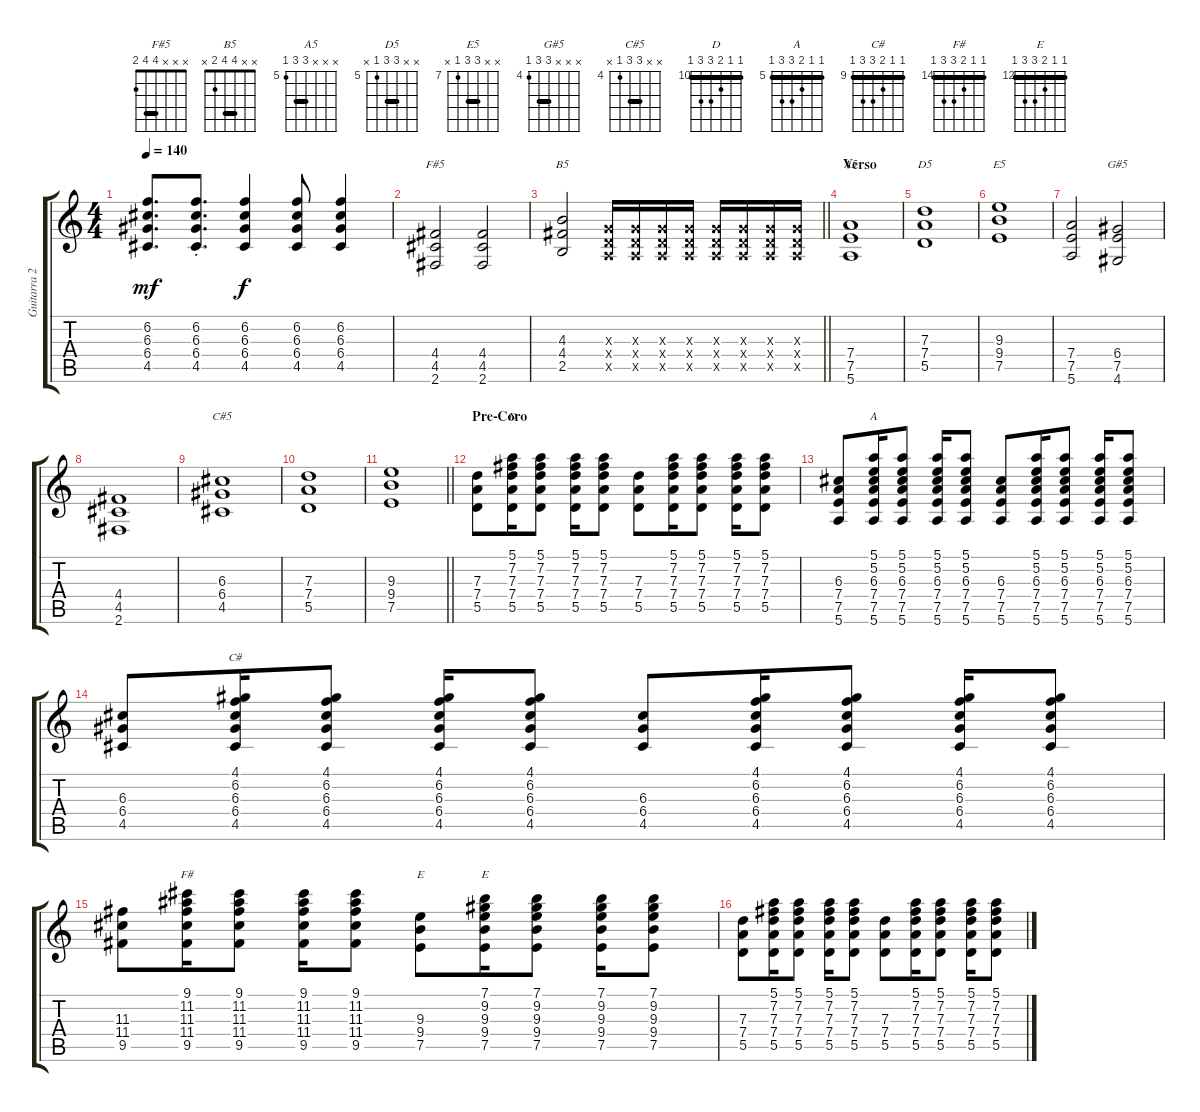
\track ("Guitarra 2" "Guitarra 2") {instrument overdrivenguitar}
\staff {score tabs}
\tuning (E4 B3 G3 D3 A2 E2) {hide}
\chord ("F#5" x x x 4 4 2) {barre 4}
\chord ("B5" x x 4 4 2 x) {barre 4}
\chord ("A5" x x x 7 7 5) {firstfret 5 barre 7}
\chord ("D5" x x 7 7 5 x) {firstfret 5 barre 7}
\chord ("E5" x x 9 9 7 x) {firstfret 7 barre 9}
\chord ("G#5" x x x 6 6 4) {firstfret 4 barre 6}
\chord ("C#5" x x 6 6 4 x) {firstfret 4 barre 6}
\chord ("D" 10 10 11 12 12 10) {firstfret 10 barre 10}
\chord ("A" 5 5 6 7 7 5) {firstfret 5 barre 5}
\chord ("C#" 9 9 10 11 11 9) {firstfret 9 barre 9}
\chord ("F#" 14 14 15 16 16 14) {firstfret 14 barre 14}
\chord ("E" 12 12 13 14 14 0) {firstfret 12 barre 12}
\chord ("E" 12 12 13 14 14 12) {firstfret 12 barre 12}
\ts (4 4)
\tempo 140
\clef g2
\ks c
(6.2 6.3 6.4 4.5).8{d dy mf} (6.2 6.3 6.4 4.5{st}).8{d} (6.2 6.3 6.4 4.5).4{dy f} (6.2 6.3 6.4 4.5).8 (6.2 6.3 6.4 4.5).4 |
(4.4 4.5 2.6).2{ch "F#5"} (4.4 4.5 2.6).2 |
\barLineRight lightlight
(4.3 4.4 2.5).2{ch "B5"} (0.3{x} 0.4{x} 0.5{x}).16 (0.3{x} 0.4{x} 0.5{x}).16 (0.3{x} 0.4{x} 0.5{x}).16 (0.3{x} 0.4{x} 0.5{x}).16 (0.3{x} 0.4{x} 0.5{x}).16 (0.3{x} 0.4{x} 0.5{x}).16 (0.3{x} 0.4{x} 0.5{x}).16 (0.3{x} 0.4{x} 0.5{x}).16 |
\section ("" "Verso")
(7.4 7.5 5.6).1{ch "A5"} |
(7.3 7.4 5.5).1{ch "D5"} |
(9.3 9.4 7.5).1{ch "E5"} |
(7.4 7.5 5.6).2 (6.4 7.5 4.6).2{ch "G#5"} |
(4.4 4.5 2.6).1 |
(6.3 6.4 4.5).1{ch "C#5"} |
(7.3 7.4 5.5).1 |
\barLineRight lightlight
(9.3 9.4 7.5).1 |
\section ("" "Pre-Coro")
(7.3 7.4 5.5).8 (5.1 7.2 7.3 7.4 5.5).16{ch "D"} (5.1 7.2 7.3 7.4 5.5).8 (5.1 7.2 7.3 7.4 5.5).16 (5.1 7.2 7.3 7.4 5.5).8 (7.3 7.4 5.5).8 (5.1 7.2 7.3 7.4 5.5).16 (5.1 7.2 7.3 7.4 5.5).8 (5.1 7.2 7.3 7.4 5.5).16 (5.1 7.2 7.3 7.4 5.5).8 |
(6.3 7.4 7.5 5.6).8 (5.1 5.2 6.3 7.4 7.5 5.6).16{ch "A"} (5.1 5.2 6.3 7.4 7.5 5.6).8 (5.1 5.2 6.3 7.4 7.5 5.6).16 (5.1 5.2 6.3 7.4 7.5 5.6).8 (6.3 7.4 7.5 5.6).8 (5.1 5.2 6.3 7.4 7.5 5.6).16 (5.1 5.2 6.3 7.4 7.5 5.6).8 (5.1 5.2 6.3 7.4 7.5 5.6).16 (5.1 5.2 6.3 7.4 7.5 5.6).8 |
(6.3 6.4 4.5).8 (4.1 6.2 6.3 6.4 4.5).16{ch "C#"} (4.1 6.2 6.3 6.4 4.5).8 (4.1 6.2 6.3 6.4 4.5).16 (4.1 6.2 6.3 6.4 4.5).8 (6.3 6.4 4.5).8 (4.1 6.2 6.3 6.4 4.5).16 (4.1 6.2 6.3 6.4 4.5).8 (4.1 6.2 6.3 6.4 4.5).16 (4.1 6.2 6.3 6.4 4.5).8 |
(11.3 11.4 9.5).8 (9.1 11.2 11.3 11.4 9.5).16{ch "F#"} (9.1 11.2 11.3 11.4 9.5).8 (9.1 11.2 11.3 11.4 9.5).16 (9.1 11.2 11.3 11.4 9.5).8 (9.3 9.4 7.5).8{ch "E"} (7.1 9.2 9.3 9.4 7.5).16{ch "E"} (7.1 9.2 9.3 9.4 7.5).8 (7.1 9.2 9.3 9.4 7.5).16 (7.1 9.2 9.3 9.4 7.5).8 |
(7.3 7.4 5.5).8 (5.1 7.2 7.3 7.4 5.5).16 (5.1 7.2 7.3 7.4 5.5).8 (5.1 7.2 7.3 7.4 5.5).16 (5.1 7.2 7.3 7.4 5.5).8 (7.3 7.4 5.5).8 (5.1 7.2 7.3 7.4 5.5).16 (5.1 7.2 7.3 7.4 5.5).8 (5.1 7.2 7.3 7.4 5.5).16 (5.1 7.2 7.3 7.4 5.5).8
